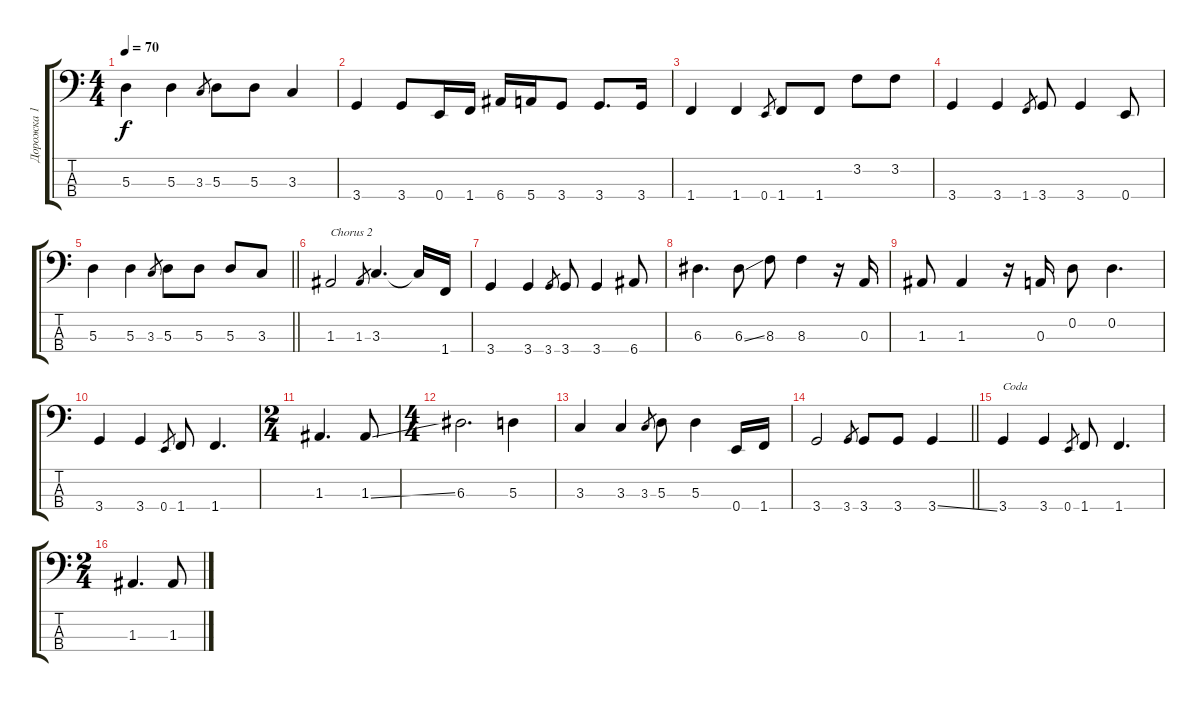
\track ("Дорожка 1" "Дорожка 1") {instrument electricbassfinger}
\staff {score tabs}
\tuning (G2 D2 A1 E1) {hide}
\ts (4 4)
\tempo 70
\clef f4
\ks c
5.3.4{dy f} 5.3.4 3.3.8{gr} 5.3.8 5.3.8 3.3.4 |
3.4.4 3.4.8 0.4.16 1.4.16 6.4.16 5.4.16 3.4.8 3.4.8{d} 3.4.16 |
1.4.4 1.4.4 0.4.8{gr} 1.4.8 1.4.8 3.2.8 3.2.8 |
3.4.4 3.4.4 1.4.8{gr} 3.4.8 3.4.4 0.4.8 |
\barLineRight lightlight
5.3.4 5.3.4 3.3.8{gr} 5.3.8 5.3.8 5.3.8 3.3.8 |
1.3.2{txt "Chorus 2"} 1.3.8{gr} 3.3.4{d} 3.3{t}.16 1.4.16 |
3.4.4 3.4.4 3.4.8{gr} 3.4.8 3.4.4 6.4.8 |
6.3.4{d} 6.3{ss}.8 8.3.8 8.3.4 r.16 0.3.16 |
1.3.8 1.3.4 r.16 0.3.16 0.2.8 0.2.4{d} |
3.4.4 3.4.4 0.4.8{gr} 1.4.8 1.4.4{d} |
\ts (2 4)
1.3.4{d} 1.3{ss}.8 |
\ts (4 4)
6.3.2{d} 5.3.4 |
3.3.4 3.3.4 3.3.8{gr} 5.3.8 5.3.4 0.4.16 1.4.16 |
\barLineRight lightlight
3.4.2 3.4.8{gr} 3.4.8 3.4.8 3.4{ss}.4 |
3.4.4{txt "Coda"} 3.4.4 0.4.8{gr} 1.4.8 1.4.4{d} |
\ts (2 4)
1.3.4{d} 1.3{ss}.8
